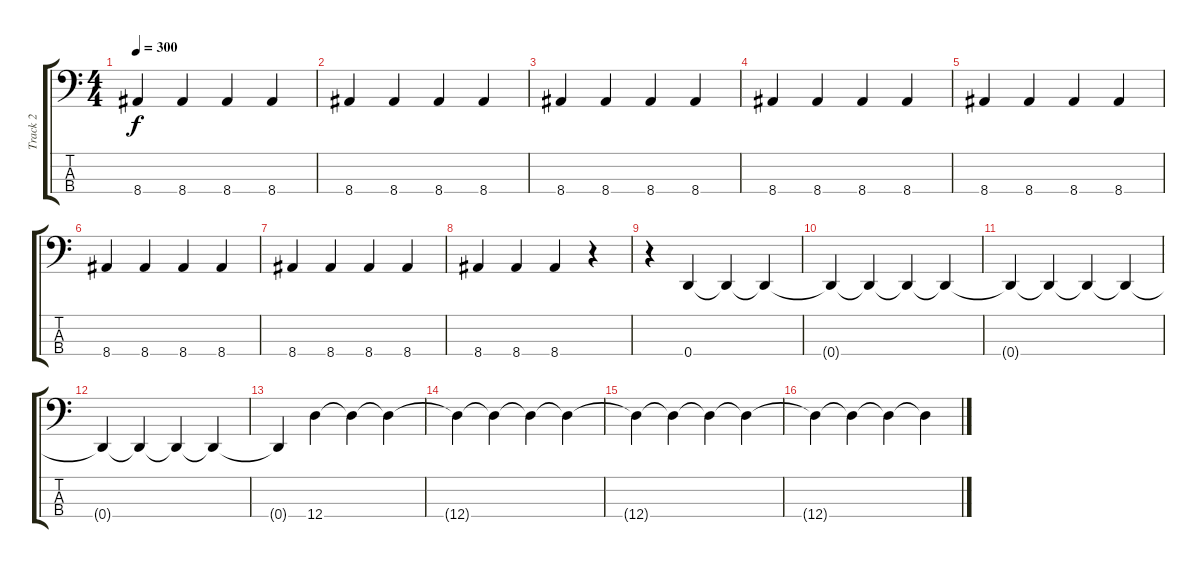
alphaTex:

\track ("Track 2" "Track 2") {instrument electricbassfinger}
\staff {score tabs}
\tuning (G2 D2 A1 D1) {hide}
\ts (4 4)
\tempo 300
\clef f4
\ks c
8.4.4{dy f} 8.4.4 8.4.4 8.4.4 |
8.4.4 8.4.4 8.4.4 8.4.4 |
8.4.4 8.4.4 8.4.4 8.4.4 |
8.4.4 8.4.4 8.4.4 8.4.4 |
8.4.4 8.4.4 8.4.4 8.4.4 |
8.4.4 8.4.4 8.4.4 8.4.4 |
8.4.4 8.4.4 8.4.4 8.4.4 |
8.4.4 8.4.4 8.4.4 r.4 |
r.4 0.4.4 0.4{t}.4 0.4{t}.4 |
0.4{t}.4 0.4{t}.4 0.4{t}.4 0.4{t}.4 |
0.4{t}.4 0.4{t}.4 0.4{t}.4 0.4{t}.4 |
0.4{t}.4 0.4{t}.4 0.4{t}.4 0.4{t}.4 |
0.4{t}.4 12.4.4 12.4{t}.4 12.4{t}.4 |
12.4{t}.4 12.4{t}.4 12.4{t}.4 12.4{t}.4 |
12.4{t}.4 12.4{t}.4 12.4{t}.4 12.4{t}.4 |
12.4{t}.4 12.4{t}.4 12.4{t}.4 12.4{t}.4
